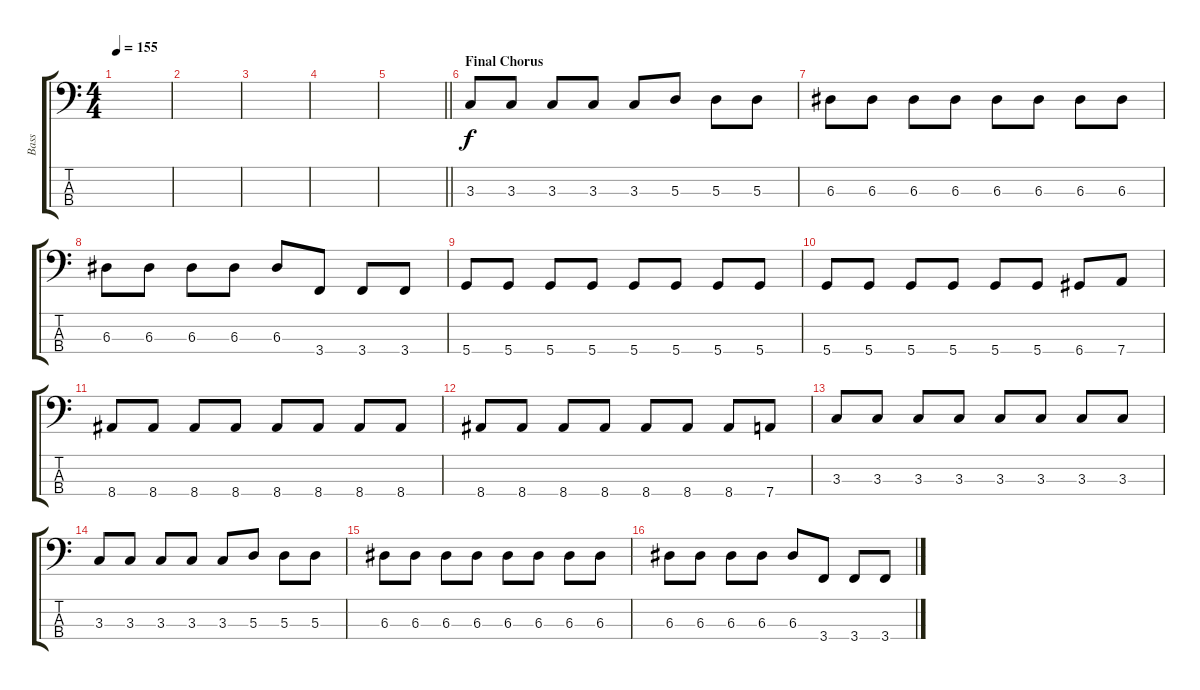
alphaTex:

\track ("Bass" "Bass") {instrument electricbassfinger}
\staff {score tabs}
\tuning (G2 D2 A1 D1) {hide}
\ts (4 4)
\tempo 155
\clef f4
\ks c
|
|
|
|
\barLineRight lightlight
|
\section ("" "Final Chorus")
3.3.8 3.3.8 3.3.8 3.3.8 3.3.8 5.3.8 5.3.8 5.3.8 |
6.3.8 6.3.8 6.3.8 6.3.8 6.3.8 6.3.8 6.3.8 6.3.8 |
6.3.8 6.3.8 6.3.8 6.3.8 6.3.8 3.4.8 3.4.8 3.4.8 |
5.4.8 5.4.8 5.4.8 5.4.8 5.4.8 5.4.8 5.4.8 5.4.8 |
5.4.8 5.4.8 5.4.8 5.4.8 5.4.8 5.4.8 6.4.8 7.4.8 |
8.4.8 8.4.8 8.4.8 8.4.8 8.4.8 8.4.8 8.4.8 8.4.8 |
8.4.8 8.4.8 8.4.8 8.4.8 8.4.8 8.4.8 8.4.8 7.4.8 |
3.3.8 3.3.8 3.3.8 3.3.8 3.3.8 3.3.8 3.3.8 3.3.8 |
3.3.8 3.3.8 3.3.8 3.3.8 3.3.8 5.3.8 5.3.8 5.3.8 |
6.3.8 6.3.8 6.3.8 6.3.8 6.3.8 6.3.8 6.3.8 6.3.8 |
6.3.8 6.3.8 6.3.8 6.3.8 6.3.8 3.4.8 3.4.8 3.4.8
